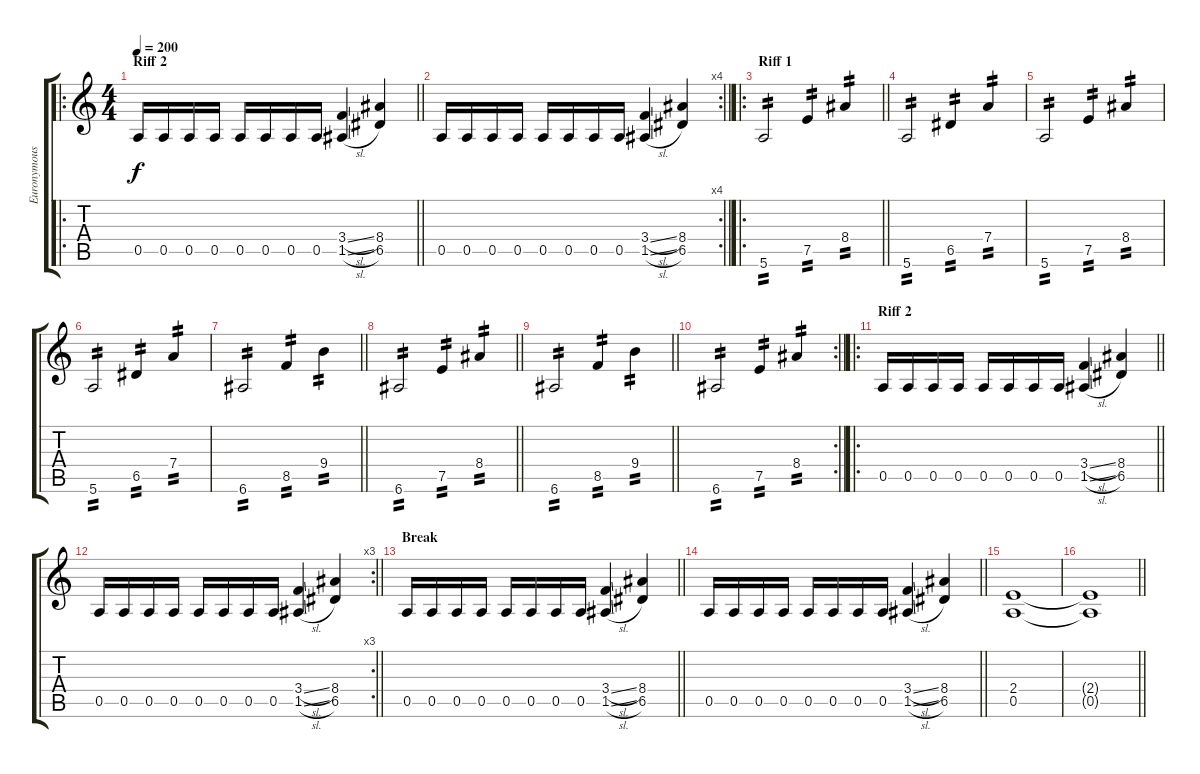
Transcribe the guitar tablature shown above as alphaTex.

\track ("Euronymous" "Euronymous") {instrument overdrivenguitar}
\staff {score tabs}
\tuning (E4 B3 G3 D3 A2 E2) {hide}
\ro
\ts (4 4)
\section ("" "Riff 2")
\tempo 200
\clef g2
\barLineRight lightlight
\ks c
0.5.16{dy f} 0.5.16 0.5.16 0.5.16 0.5.16 0.5.16 0.5.16 0.5.16 (3.4{sl} 1.5{sl}).4 (8.4 6.5).4 |
\rc 4
\barLineRight lightlight
0.5.16 0.5.16 0.5.16 0.5.16 0.5.16 0.5.16 0.5.16 0.5.16 (3.4{sl} 1.5{sl}).4 (8.4 6.5).4 |
\ro
\section ("" "Riff 1")
\barLineRight lightlight
5.6.2{tp 2} 7.5.4{tp 2} 8.4.4{tp 2} |
5.6.2{tp 2} 6.5.4{tp 2} 7.4.4{tp 2} |
5.6.2{tp 2} 7.5.4{tp 2} 8.4.4{tp 2} |
5.6.2{tp 2} 6.5.4{tp 2} 7.4.4{tp 2} |
\barLineRight lightlight
6.6.2{tp 2} 8.5.4{tp 2} 9.4.4{tp 2} |
\barLineRight lightlight
6.6.2{tp 2} 7.5.4{tp 2} 8.4.4{tp 2} |
\barLineRight lightlight
6.6.2{tp 2} 8.5.4{tp 2} 9.4.4{tp 2} |
\rc 2
\barLineRight lightlight
6.6.2{tp 2} 7.5.4{tp 2} 8.4.4{tp 2} |
\ro
\section ("" "Riff 2")
\barLineRight lightlight
0.5.16 0.5.16 0.5.16 0.5.16 0.5.16 0.5.16 0.5.16 0.5.16 (3.4{sl} 1.5{sl}).4 (8.4 6.5).4 |
\rc 3
\barLineRight lightlight
0.5.16 0.5.16 0.5.16 0.5.16 0.5.16 0.5.16 0.5.16 0.5.16 (3.4{sl} 1.5{sl}).4 (8.4 6.5).4 |
\section ("" "Break")
\barLineRight lightlight
0.5.16 0.5.16 0.5.16 0.5.16 0.5.16 0.5.16 0.5.16 0.5.16 (3.4{sl} 1.5{sl}).4 (8.4 6.5).4 |
\barLineRight lightlight
0.5.16 0.5.16 0.5.16 0.5.16 0.5.16 0.5.16 0.5.16 0.5.16 (3.4{sl} 1.5{sl}).4 (8.4 6.5).4 |
(2.4 0.5).1 |
\barLineRight lightlight
(2.4{t} 0.5{t}).1
